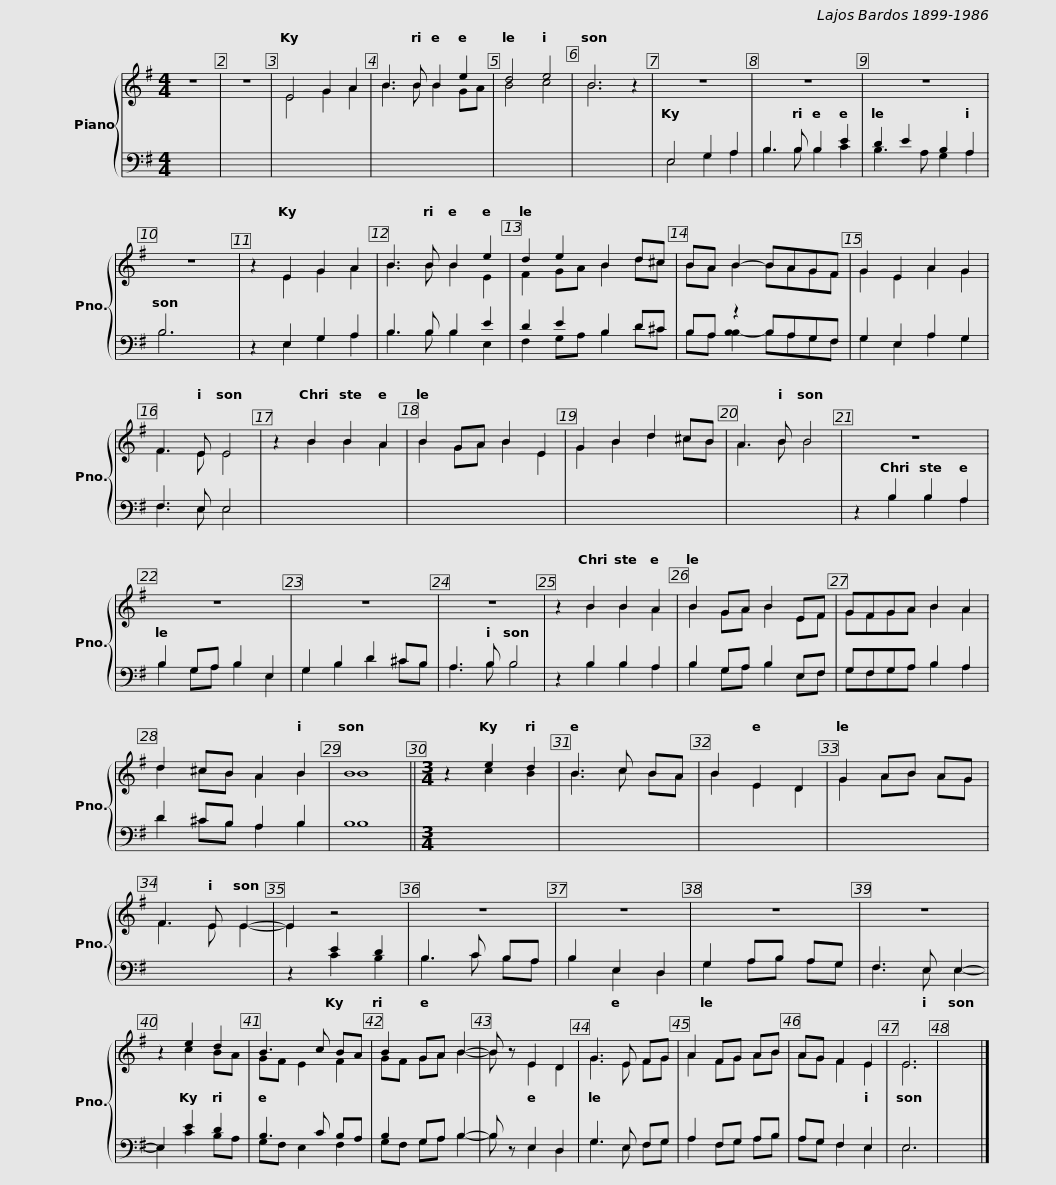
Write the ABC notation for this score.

X:1
%%score { ( 1 2 ) | ( 3 4 ) }
L:1/8
M:4/4
I:linebreak $
K:G
V:1 treble
V:2 treble
V:3 bass
V:4 bass
V:1
 z8 | z8 | E4 G2 A2 | B3 B B2 e2 | d4 e4 | %5
 B6 z2 | z8 | z8 | z8 | z8 |$ %10
 z2 E2 G2 A2 | B3 B B2 e2 | d2 e2 B2 d^c | BA B2- BAGF | G2 E2 A2 G2 | %15
 F3 E E4 | z2 B2 B2 A2 |$ B2 GA B2 E2 | G2 B2 d2 ^cB | A3 B B4 | %20
 z8 | z8 | z8 | z8 |$ z2 B2 B2 A2 | %25
 B2 GA B2 EF | GFGA B2 A2 | d2 ^cB A2 B2 | B8 ||[M:3/4] z2 e2 d2 | %30
 B3 c BA | B2 E2 D2 |$ G2 AB AG | F3 E E2- | E2 z4 | %35
 z6 | z6 | z6 | z6 | z2 e2 d2 | %40
 B3 c BA |$ B2 GA B2- | B z E2 D2 | G3 E FG | A2 FG AB | %45
 AG F2 E2 | E6 | x6 |] %48
V:2
 x8 | x8 | E4 G2 A2 | B3 B B2 GA | B4 c4 | %5
 B6 z2 | x8 | x8 | x8 | x8 |$ %10
 z2 E2 G2 A2 | B3 B B2 E2 | F2 GA B2 d^c | BA B2 BAGF | G2 E2 A2 G2 | %15
 F3 E E4 | z2 B2 B2 A2 |$ B2 GA B2 E2 | G2 B2 d2 ^cB | A3 B B4 | %20
 x8 | x8 | x8 | x8 |$ z2 B2 B2 A2 | %25
 B2 GA B2 EF | GFGA B2 A2 | d2 ^cB A2 B2 | B8 ||[M:3/4] z2 c2 B2 | %30
 B3 c BA | B2 E2 D2 |$ G2 AB AG | F3 E E2- | E2 z4 | %35
 x6 | x6 | x6 | x6 | z2 c2 BA | %40
 GF E2 F2 |$ GF GA B2- | B z E2 D2 | G3 E FG | A2 FG AB | %45
 AG F2 E2 | E6 | x6 |] %48
V:3
 x8 | x8 | x8 | x8 | x8 | %5
 x8 | E,4 G,2 A,2 | B,3 B, B,2 E2 | D2 E2 B,2 A,2 | B,6 x2 |$ %10
 z2 E,2 G,2 A,2 | B,3 B, B,2 E2 | D2 E2 B,2 D^C | B,A, z2 B,A,G,F, | G,2 E,2 A,2 G,2 | %15
 F,3 E, E,4 | x8 |$ x8 | x8 | x8 | %20
 z2 B,2 B,2 A,2 | B,2 G,A, B,2 E,2 | G,2 B,2 D2 ^CB, | A,3 B, B,4 |$ z2 B,2 B,2 A,2 | %25
 B,2 G,A, B,2 E,F, | G,F,G,A, B,2 A,2 | D2 ^CB, A,2 B,2 | B,8 ||[M:3/4] x6 | %30
 x6 | x6 |$ x6 | x6 | z2 E2 D2 | %35
 B,3 C B,A, | B,2 E,2 D,2 | G,2 A,B, A,G, | F,3 E, E,2- | E,2 E2 D2 | %40
 B,3 C B,A, |$ B,2 G,A, B,2- | B, z E,2 D,2 | G,3 E, F,G, | A,2 F,G, A,B, | %45
 A,G, F,2 E,2 | E,6 | x6 |] %48
V:4
 x8 | x8 | x8 | x8 | x8 | %5
 x8 | E,4 G,2 A,2 | B,3 B, B,2 C2 | B,3 A, G,2 A,2 | B,6 x2 |$ %10
 z2 E,2 G,2 A,2 | B,3 B, B,2 E,2 | F,2 G,A, B,2 D^C | B,A, [B,B,-]2 B,A,G,F, | G,2 E,2 A,2 G,2 | %15
 F,3 E, E,4 | x8 |$ x8 | x8 | x8 | %20
 z2 B,2 B,2 A,2 | B,2 G,A, B,2 E,2 | G,2 B,2 D2 ^CB, | A,3 B, B,4 |$ z2 B,2 B,2 A,2 | %25
 B,2 G,A, B,2 E,F, | G,F,G,A, B,2 A,2 | D2 ^CB, A,2 B,2 | B,8 ||[M:3/4] x6 | %30
 x6 | x6 |$ x6 | x6 | z2 C2 B,2 | %35
 B,3 C B,A, | B,2 E,2 D,2 | G,2 A,B, A,G, | F,3 E, E,2- | E,2 C2 B,A, | %40
 G,F, E,2 F,2 |$ G,F, G,A, B,2- | B, z E,2 D,2 | G,3 E, F,G, | A,2 F,G, A,B, | %45
 A,G, F,2 E,2 | E,6 | x6 |] %48
